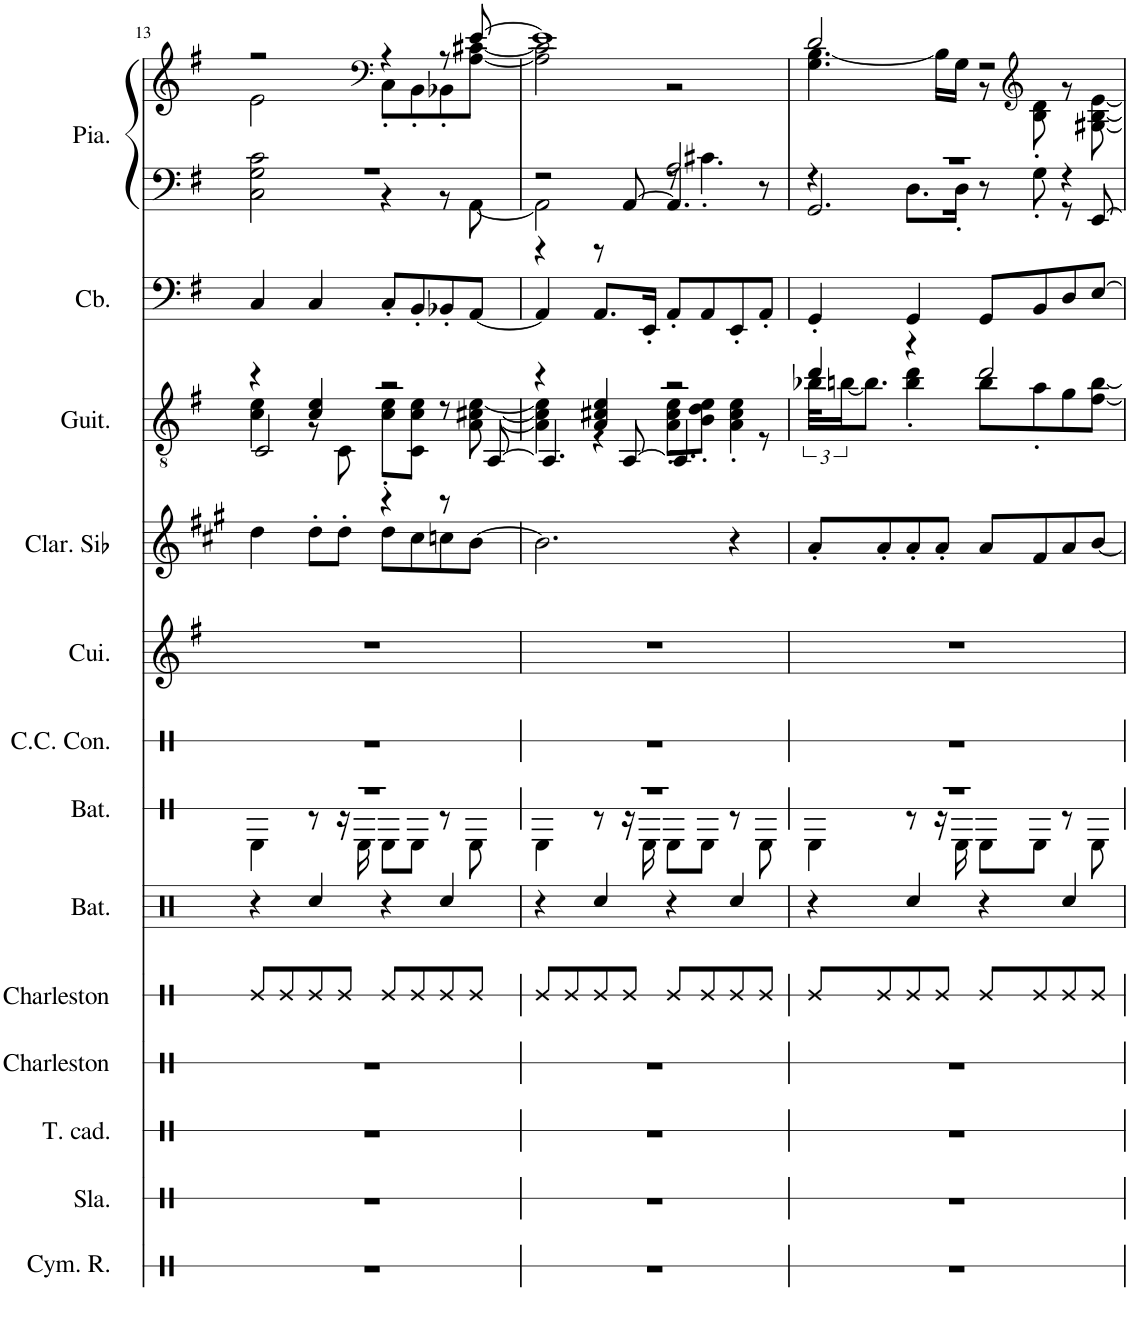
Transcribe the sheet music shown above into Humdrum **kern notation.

**kern	**kern	**kern	**kern	**kern	**kern	**kern	**kern	**kern	**kern	**kern	**kern	**kern	**kern
*part13	*part12	*part11	*part10	*part9	*part8	*part7	*part6	*part5	*part4	*part3	*part2	*part1	*part1
*staff14	*staff13	*staff12	*staff11	*staff10	*staff9	*staff8	*staff7	*staff6	*staff5	*staff4	*staff3	*staff2	*staff1
*I"Cymbale ride, RIDE CYMB	*I"Slap, LOW TOM	*I"Tambour sur cadre, MID TOM	*I"Charleston, OPEN HIHAT	*I"Charleston, CLOSED H.H	*I"Batterie, SNARE DRUM	*I"Batterie	*I"Caisse claire de concert, SEASHORE	*I"Cuivres, BRASS 1	*I"Clarinette en Sib	*I"Guitare acoustique, STEEL GTR	*I"Contrebasse, ACOU BASS	*I"Piano, A.PIANO 1	*
*I'Cym. R.	*I'Sla.	*I'T. cad.	*I'Charleston	*I'Charleston	*I'Bat.	*I'Bat.	*I'C.C. Con.	*I'Cui.	*I'Clar. Sib	*I'Guit.	*I'Cb.	*I'Pia.	*
!!LO:PB:g=z
*clefX	*clefX	*clefX	*clefX	*clefX	*clefX	*clefX	*clefX	*clefG2	*clefG2	*clefGv2	*clefF4	*clefF4	*clefF4
*	*	*	*	*	*	*	*	*	*Trd1c2	*	*Trd7c12	*	*
*k[]	*k[]	*k[]	*k[]	*k[]	*k[]	*k[]	*k[f#]	*k[f#]	*k[f#c#g#]	*k[f#]	*k[f#]	*k[f#]	*k[f#]
*M4/4	*M4/4	*M4/4	*M4/4	*M4/4	*M4/4	*M4/4	*M4/4	*M4/4	*M4/4	*M4/4	*M4/4	*M4/4	*M4/4
=13	=13	=13	=13	=13	=13	=13	=13	=13	=13	=13	=13	=13	=13
*	*	*	*	*	*	*^	*	*	*	*^	*	*^	*^
*	*	*	*	*	*	*	*	*	*	*	*	*^	*	*	*	*	*
1r	1r	1r	1r	8Re/L	4r	1r	4RE\	1r	1r	4dd\	4r	4c\ 4e\	2C/	4C/	1r	2C\ 2G\ 2c\	2r	2e\
.	.	.	.	8Re/	.	.	.	.	.	.	.	.	.	.	.	.	.	.
.	.	.	.	8Re/	4Rcc/	.	8r	.	.	8dd'\L	4c/ 4e/	8r	.	4C/	.	.	.	.
.	.	.	.	8Re/J	.	.	16r	.	.	8dd'\J	.	8C\	.	.	.	.	.	.
.	.	.	.	.	.	.	16RE\	.	.	.	.	.	.	.	.	.	.	.
*	*	*	*	*	*	*	*	*	*	*	*	*	*	*	*	*	*clefF4	*
.	.	.	.	8Re/L	4r	.	8RE\L	.	.	8dd\L	2r	8c\' 8e\'L	4r	8C'/L	.	4r	4r	8C'\L
.	.	.	.	8Re/	.	.	8RE\J	.	.	8cc#\	.	8C\ 8c\ 8e\J	.	8BB'/	.	.	.	8BB'\
.	.	.	.	8Re/	4Rcc/	.	8r	.	.	8ccn\	.	8r	8r	8BB-X'/	.	8r	8r	8BB-X'\
.	.	.	.	8Re/J	.	.	8RE\	.	.	[8b\J	.	[8A\ [8c#X\ [8e\	[8AA/	[8AA/J	.	[8AA\	[8e/	[8A\ [8c#X\J
=14	=14	=14	=14	=14	=14	=14	=14	=14	=14	=14	=14	=14	=14	=14	=14	=14	=14	=14
*	*	*	*	*	*	*	*	*	*	*	*	*	*	*	*	*^	*	*
1r	1r	1r	1r	8Re/L	4r	1r	4RE\	1r	1r	2.b\]	4r	4A\] 4c#\] 4e\]	4.AA/]	4AA/]	2r	2AA\]	4r	1e]	2A\] 2c#\]
.	.	.	.	8Re/	.	.	.	.	.	.	.	.	.	.	.	.	.	.	.
.	.	.	.	8Re/	4Rcc/	.	8r	.	.	.	4A/ 4c#X/ 4e/	4r	.	8.AA/L	.	.	8r	.	.
.	.	.	.	8Re/J	.	.	16r	.	.	.	.	.	[8AA/	.	.	.	[8AA/	.	.
.	.	.	.	.	.	.	16RE\	.	.	.	.	.	.	16EE'/Jk	.	.	.	.	.
.	.	.	.	8Re/L	4r	.	8RE\L	.	.	.	2r	8A\' 8c#\' 8e\'L	4.AA/]	8AA'/L	2A/	8r	4.AA/]	.	2r
.	.	.	.	8Re/	.	.	8RE\J	.	.	.	.	8B\' 8d\' 8e\'J	.	8AA/	.	4.c#X'\	.	.	.
.	.	.	.	8Re/	4Rcc/	.	8r	.	.	4r	.	4A\' 4c#\' 4e\'	.	8EE'/	.	.	.	.	.
.	.	.	.	8Re/J	.	.	8RE\	.	.	.	.	.	8r	8AA'/J	.	.	8r	.	.
*	*	*	*	*	*	*	*	*	*	*	*	*v	*v	*	*	*	*	*	*
=15	=15	=15	=15	=15	=15	=15	=15	=15	=15	=15	=15	=15	=15	=15	=15	=15	=15	=15
1r	1r	1r	1r	8Re/L	4r	1r	4RE\	1r	1r	8a'/L	4dd/	48b-X\KLL	4GG'/	1r	4r	2.GG/	2d/	4.G\ [4.B\
.	.	.	.	.	.	.	.	.	.	.	.	[24bn\J	.	.	.	.	.	.
.	.	.	.	.	.	.	.	.	.	.	.	8.b\J]	.	.	.	.	.	.
.	.	.	.	8Re/	.	.	.	.	.	8a'/	.	.	.	.	.	.	.	.
.	.	.	.	8Re/	4Rcc/	.	8r	.	.	8a'/	4r	4b\' 4dd\'	4GG/	.	8.D\L	.	.	.
.	.	.	.	8Re/J	.	.	16r	.	.	8a'/J	.	.	.	.	.	.	.	16B\LL]
.	.	.	.	.	.	.	16RE\	.	.	.	.	.	.	.	16D'\Jk	.	.	16G\JJ
.	.	.	.	8Re/L	4r	.	8RE\L	.	.	8a/L	2dd/	8b\L	8GG/L	.	8r	.	2r	8r
*	*	*	*	*	*	*	*	*	*	*	*	*	*	*	*	*	*clefG2	*
.	.	.	.	8Re/	.	.	8RE\J	.	.	8f#/	.	8a'\	8BB/	.	8G'\	.	.	8B\' 8d\'
.	.	.	.	8Re/	4Rcc/	.	8r	.	.	8a/	.	8g\	8D/	.	4r	8r	.	8r
.	.	.	.	8Re/J	.	.	8RE\	.	.	[8b/J	.	[8f#\ [8b\J	[8E/J	.	.	[8EE/	.	[8G#X\ [8B\ [8e\
*	*	*	*	*	*	*	*	*	*	*	*	*	*	*v	*v	*v	*	*
*	*	*	*	*	*	*v	*v	*	*	*	*v	*v	*	*	*v	*v
=	=	=	=	=	=	=	=	=	=	=	=	=	=
*-	*-	*-	*-	*-	*-	*-	*-	*-	*-	*-	*-	*-	*-
